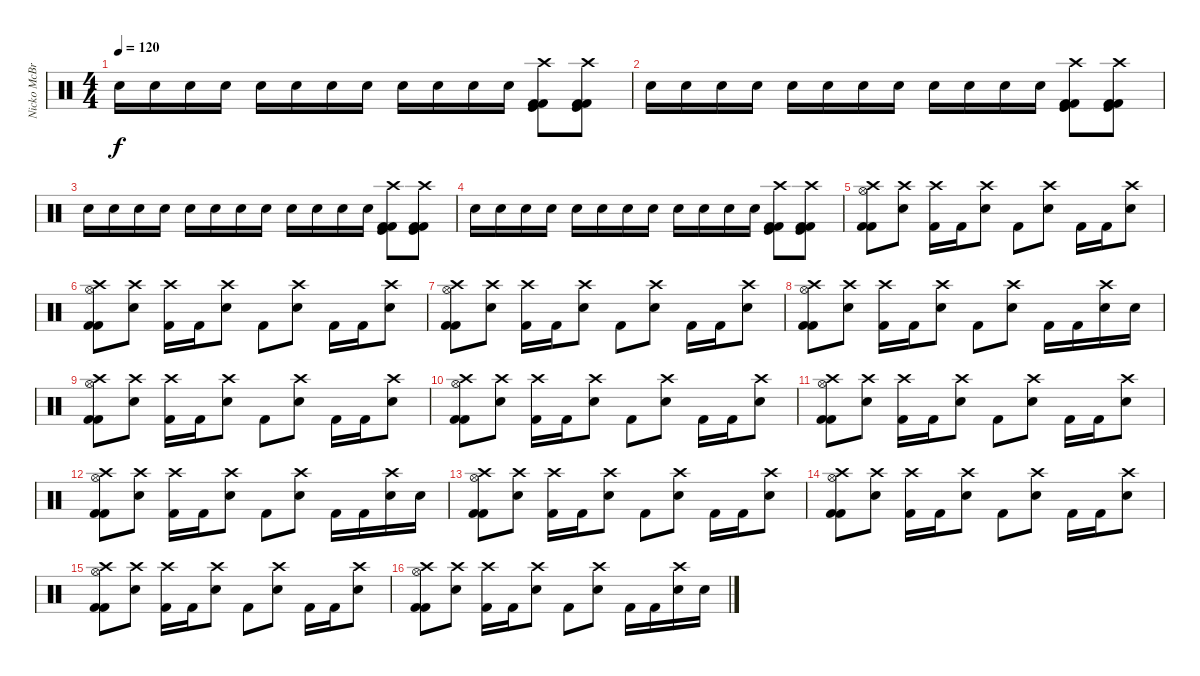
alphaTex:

\track ("Nicko McBrain" "Nicko McBr") {instrument percussion}
\staff {score}
\articulation defaults
\ts (4 4)
\tempo 120
\clef neutral
\ks c "Snare (hit) 2".16{dy f} "Snare (hit) 2".16 "Snare (hit) 2".16 "Snare (hit) 2".16 "Snare (hit) 2".16 "Snare (hit) 2".16 "Snare (hit) 2".16 "Snare (hit) 2".16 "Snare (hit) 2".16 "Snare (hit) 2".16 "Snare (hit) 2".16 "Snare (hit) 2".16
("Crash high (hit)" "Kick (hit)" "Kick (hit) 2" "Kick (hit) 2").8 ("Crash high (hit)" "Kick (hit)" "Kick (hit) 2" "Kick (hit) 2").8 |
"Snare (hit) 2".16 "Snare (hit) 2".16 "Snare (hit) 2".16 "Snare (hit) 2".16 "Snare (hit) 2".16 "Snare (hit) 2".16 "Snare (hit) 2".16 "Snare (hit) 2".16 "Snare (hit) 2".16 "Snare (hit) 2".16 "Snare (hit) 2".16 "Snare (hit) 2".16 ("Crash high (hit)" "Kick (hit)" "Kick (hit) 2" "Kick (hit) 2").8 ("Crash high (hit)" "Kick (hit)" "Kick (hit) 2" "Kick (hit) 2").8 |
"Snare (hit) 2".16 "Snare (hit) 2".16 "Snare (hit) 2".16 "Snare (hit) 2".16 "Snare (hit) 2".16 "Snare (hit) 2".16 "Snare (hit) 2".16 "Snare (hit) 2".16 "Snare (hit) 2".16 "Snare (hit) 2".16 "Snare (hit) 2".16 "Snare (hit) 2".16 ("Crash high (hit)" "Kick (hit)" "Kick (hit) 2" "Kick (hit) 2").8 ("Crash high (hit)" "Kick (hit)" "Kick (hit) 2" "Kick (hit) 2").8 |
"Snare (hit) 2".16 "Snare (hit) 2".16 "Snare (hit) 2".16 "Snare (hit) 2".16 "Snare (hit) 2".16 "Snare (hit) 2".16 "Snare (hit) 2".16 "Snare (hit) 2".16 "Snare (hit) 2".16 "Snare (hit) 2".16 "Snare (hit) 2".16 "Snare (hit) 2".16 ("Crash high (hit)" "Kick (hit)" "Kick (hit) 2" "Kick (hit) 2").8 ("Crash high (hit)" "Kick (hit)" "Kick (hit) 2" "Kick (hit) 2").8 |
("Crash high (hit)" "Hi-Hat (open)" "Kick (hit) 2" "Kick (hit) 2").8 ("Crash high (hit)" "Snare (hit) 2").8 ("Crash high (hit)" "Kick (hit) 2").16 "Kick (hit) 2".16 ("Crash high (hit)" "Snare (hit) 2").8 "Kick (hit) 2".8 ("Crash high (hit)" "Snare (hit) 2").8 "Kick (hit) 2".16 "Kick (hit) 2".16 ("Crash high (hit)" "Snare (hit) 2").8 |
("Crash high (hit)" "Hi-Hat (open)" "Kick (hit) 2" "Kick (hit) 2").8 ("Crash high (hit)" "Snare (hit) 2").8 ("Crash high (hit)" "Kick (hit) 2").16 "Kick (hit) 2".16 ("Crash high (hit)" "Snare (hit) 2").8 "Kick (hit) 2".8 ("Crash high (hit)" "Snare (hit) 2").8 "Kick (hit) 2".16 "Kick (hit) 2".16 ("Crash high (hit)" "Snare (hit) 2").8 |
("Crash high (hit)" "Hi-Hat (open)" "Kick (hit) 2" "Kick (hit) 2").8 ("Crash high (hit)" "Snare (hit) 2").8 ("Crash high (hit)" "Kick (hit) 2").16 "Kick (hit) 2".16 ("Crash high (hit)" "Snare (hit) 2").8 "Kick (hit) 2".8 ("Crash high (hit)" "Snare (hit) 2").8 "Kick (hit) 2".16 "Kick (hit) 2".16 ("Crash high (hit)" "Snare (hit) 2").8 |
("Crash high (hit)" "Hi-Hat (open)" "Kick (hit) 2" "Kick (hit) 2").8 ("Crash high (hit)" "Snare (hit) 2").8 ("Crash high (hit)" "Kick (hit) 2").16 "Kick (hit) 2".16 ("Crash high (hit)" "Snare (hit) 2").8 "Kick (hit) 2".8 ("Crash high (hit)" "Snare (hit) 2").8 "Kick (hit) 2".16 "Kick (hit) 2".16 ("Crash high (hit)" "Snare (hit) 2").16 "Snare (hit) 2".16 |
("Crash high (hit)" "Hi-Hat (open)" "Kick (hit) 2" "Kick (hit) 2").8 ("Crash high (hit)" "Snare (hit) 2").8 ("Crash high (hit)" "Kick (hit) 2").16 "Kick (hit) 2".16 ("Crash high (hit)" "Snare (hit) 2").8 "Kick (hit) 2".8 ("Crash high (hit)" "Snare (hit) 2").8 "Kick (hit) 2".16 "Kick (hit) 2".16 ("Crash high (hit)" "Snare (hit) 2").8 |
("Crash high (hit)" "Hi-Hat (open)" "Kick (hit) 2" "Kick (hit) 2").8 ("Crash high (hit)" "Snare (hit) 2").8 ("Crash high (hit)" "Kick (hit) 2").16 "Kick (hit) 2".16 ("Crash high (hit)" "Snare (hit) 2").8 "Kick (hit) 2".8 ("Crash high (hit)" "Snare (hit) 2").8 "Kick (hit) 2".16 "Kick (hit) 2".16 ("Crash high (hit)" "Snare (hit) 2").8 |
("Crash high (hit)" "Hi-Hat (open)" "Kick (hit) 2" "Kick (hit) 2").8 ("Crash high (hit)" "Snare (hit) 2").8 ("Crash high (hit)" "Kick (hit) 2").16 "Kick (hit) 2".16 ("Crash high (hit)" "Snare (hit) 2").8 "Kick (hit) 2".8 ("Crash high (hit)" "Snare (hit) 2").8 "Kick (hit) 2".16 "Kick (hit) 2".16 ("Crash high (hit)" "Snare (hit) 2").8 |
("Crash high (hit)" "Hi-Hat (open)" "Kick (hit) 2" "Kick (hit) 2").8 ("Crash high (hit)" "Snare (hit) 2").8 ("Crash high (hit)" "Kick (hit) 2").16 "Kick (hit) 2".16 ("Crash high (hit)" "Snare (hit) 2").8 "Kick (hit) 2".8 ("Crash high (hit)" "Snare (hit) 2").8 "Kick (hit) 2".16 "Kick (hit) 2".16 ("Crash high (hit)" "Snare (hit) 2").16 "Snare (hit) 2".16 |
("Crash high (hit)" "Hi-Hat (open)" "Kick (hit) 2" "Kick (hit) 2").8 ("Crash high (hit)" "Snare (hit) 2").8 ("Crash high (hit)" "Kick (hit) 2").16 "Kick (hit) 2".16 ("Crash high (hit)" "Snare (hit) 2").8 "Kick (hit) 2".8 ("Crash high (hit)" "Snare (hit) 2").8 "Kick (hit) 2".16 "Kick (hit) 2".16 ("Crash high (hit)" "Snare (hit) 2").8 |
("Crash high (hit)" "Hi-Hat (open)" "Kick (hit) 2" "Kick (hit) 2").8 ("Crash high (hit)" "Snare (hit) 2").8 ("Crash high (hit)" "Kick (hit) 2").16 "Kick (hit) 2".16 ("Crash high (hit)" "Snare (hit) 2").8 "Kick (hit) 2".8 ("Crash high (hit)" "Snare (hit) 2").8 "Kick (hit) 2".16 "Kick (hit) 2".16 ("Crash high (hit)" "Snare (hit) 2").8 |
("Crash high (hit)" "Hi-Hat (open)" "Kick (hit) 2" "Kick (hit) 2").8 ("Crash high (hit)" "Snare (hit) 2").8 ("Crash high (hit)" "Kick (hit) 2").16 "Kick (hit) 2".16 ("Crash high (hit)" "Snare (hit) 2").8 "Kick (hit) 2".8 ("Crash high (hit)" "Snare (hit) 2").8 "Kick (hit) 2".16 "Kick (hit) 2".16 ("Crash high (hit)" "Snare (hit) 2").8 |
("Crash high (hit)" "Hi-Hat (open)" "Kick (hit) 2" "Kick (hit) 2").8 ("Crash high (hit)" "Snare (hit) 2").8 ("Crash high (hit)" "Kick (hit) 2").16 "Kick (hit) 2".16 ("Crash high (hit)" "Snare (hit) 2").8 "Kick (hit) 2".8 ("Crash high (hit)" "Snare (hit) 2").8 "Kick (hit) 2".16 "Kick (hit) 2".16 ("Crash high (hit)" "Snare (hit) 2").16 "Snare (hit) 2".16
